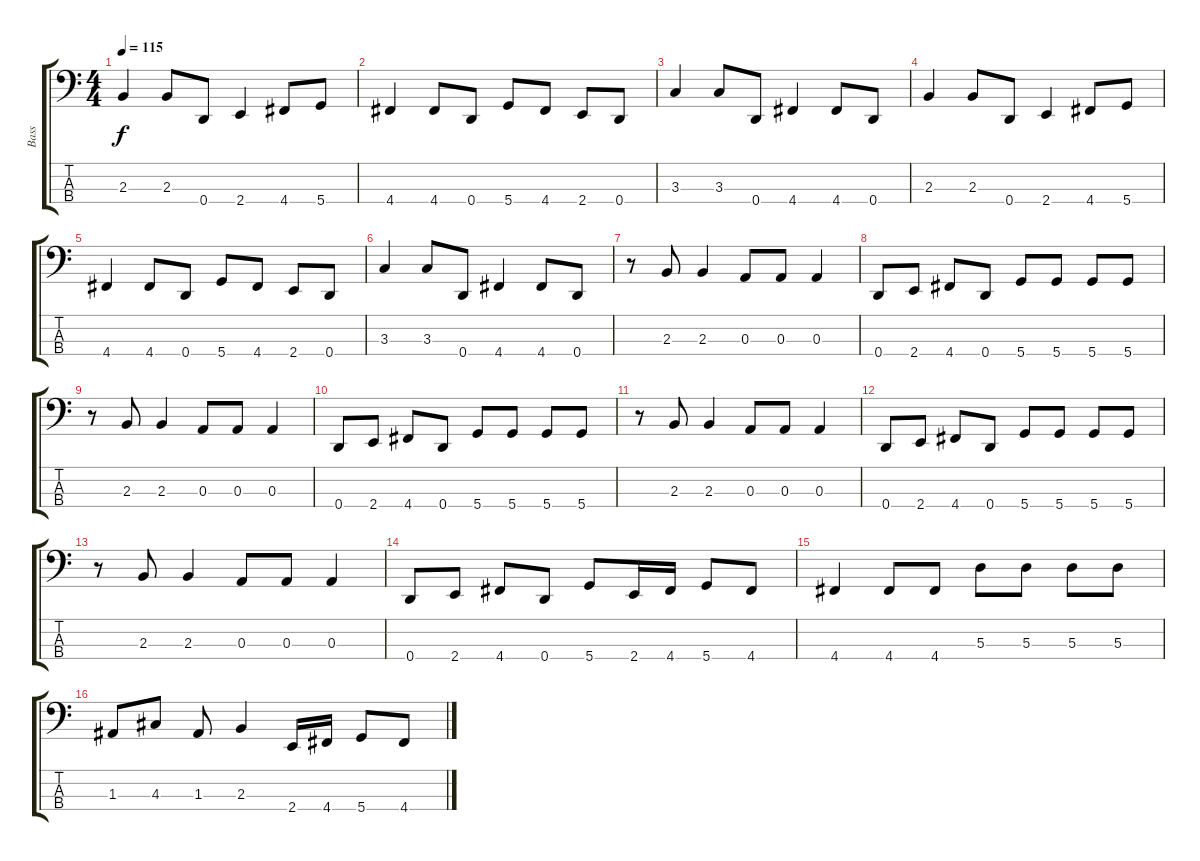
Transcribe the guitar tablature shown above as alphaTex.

\track ("Bass" "Bass") {instrument electricbasspick}
\staff {score tabs}
\tuning (G2 D2 A1 D1) {hide}
\ts (4 4)
\tempo 115
\clef f4
\ks c
2.3.4{dy f instrument electricbasspick} 2.3.8 0.4.8 2.4.4 4.4.8 5.4.8 |
4.4.4 4.4.8 0.4.8 5.4.8 4.4.8 2.4.8 0.4.8 |
3.3.4 3.3.8 0.4.8 4.4.4 4.4.8 0.4.8 |
2.3.4 2.3.8 0.4.8 2.4.4 4.4.8 5.4.8 |
4.4.4 4.4.8 0.4.8 5.4.8 4.4.8 2.4.8 0.4.8 |
3.3.4 3.3.8 0.4.8 4.4.4 4.4.8 0.4.8 |
r.8 2.3.8 2.3.4 0.3.8 0.3.8 0.3.4 |
0.4.8 2.4.8 4.4.8 0.4.8 5.4.8 5.4.8 5.4.8 5.4.8 |
r.8 2.3.8 2.3.4 0.3.8 0.3.8 0.3.4 |
0.4.8 2.4.8 4.4.8 0.4.8 5.4.8 5.4.8 5.4.8 5.4.8 |
r.8 2.3.8 2.3.4 0.3.8 0.3.8 0.3.4 |
0.4.8 2.4.8 4.4.8 0.4.8 5.4.8 5.4.8 5.4.8 5.4.8 |
r.8 2.3.8 2.3.4 0.3.8 0.3.8 0.3.4 |
0.4.8 2.4.8 4.4.8 0.4.8 5.4.8 2.4.16 4.4.16 5.4.8 4.4.8 |
4.4.4 4.4.8 4.4.8 5.3.8 5.3.8 5.3.8 5.3.8 |
1.3.8 4.3.8 1.3.8 2.3.4 2.4.16 4.4.16 5.4.8 4.4.8
